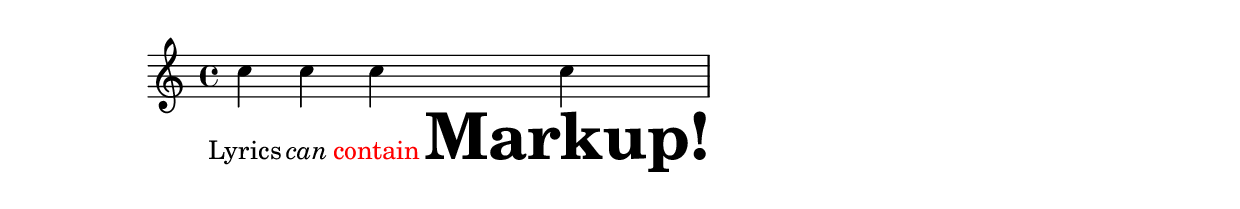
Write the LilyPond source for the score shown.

%% DO NOT EDIT this file manually; it is automatically
%% generated from LSR http://lsr.dsi.unimi.it
%% Make any changes in LSR itself, or in Documentation/snippets/new/ ,
%% and then run scripts/auxiliar/makelsr.py
%%
%% This file is in the public domain.
\version "2.14.0"

\header {
  lsrtags = "text, vocal-music"

%%%    Translation of GIT committish: f86f00c1a8de0f034ba48506de2801c074bd5422
  texidocde = "
Textbeschriftungsmodus kann eingesetzt werden, um individuelle Silben im Gesangstext
zu formatieren.

"
  doctitlede = "Silben im Gesangstext formatieren"

%%  Translation of GIT committish: f88e964fea14c10b48787ec9f4b5f8261a23de48
  texidocfr = "
Le mode markup permet d'individualiser la mise en forme de certaines syllabes.

"
  doctitlefr = "Mise en forme individuelle de syllabes"


  texidoc = "
Markup mode may be used to format individual syllables in lyrics.

"
  doctitle = "Formatting lyrics syllables"
} % begin verbatim

mel = \relative c'' { c4 c c c }
lyr = \lyricmode {
  Lyrics \markup { \italic can } \markup { \with-color #red contain }
  \markup { \fontsize #8 \bold Markup! }
}

<<
  \new Voice = melody \mel
  \new Lyrics \lyricsto melody \lyr
>>
